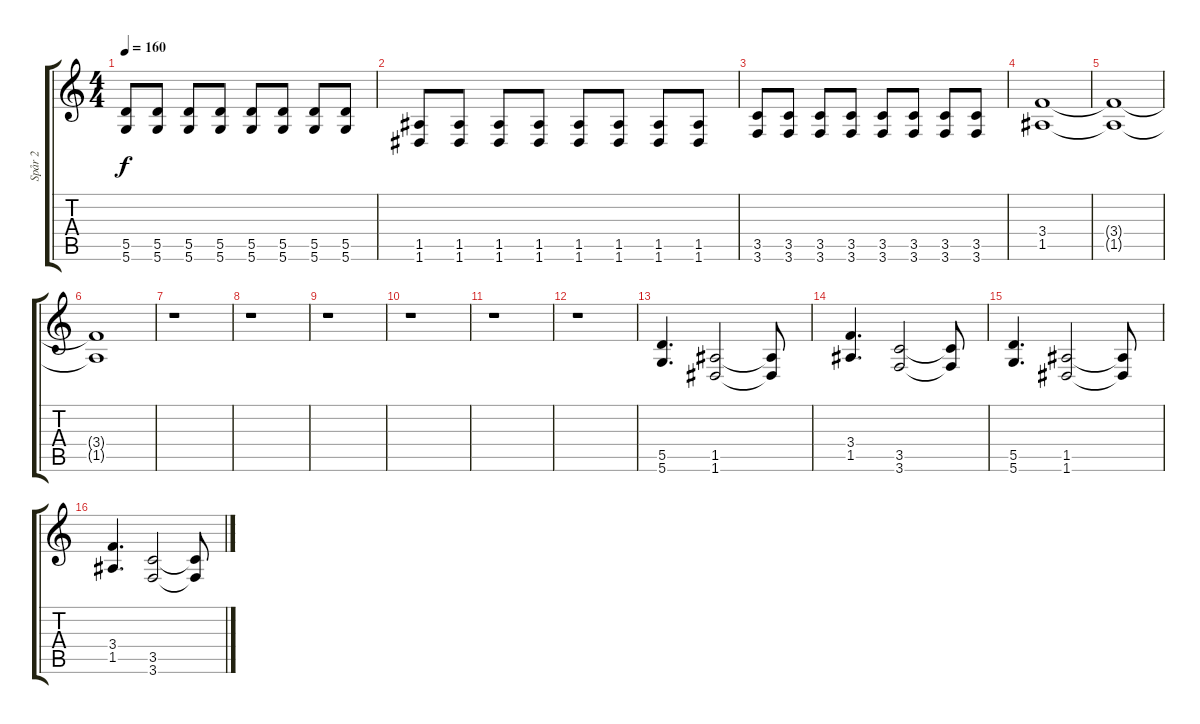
\track ("Spår 2" "Spår 2") {instrument overdrivenguitar}
\staff {score tabs}
\tuning (E4 B3 G3 D3 A2 D2) {hide}
\ts (4 4)
\tempo 160
\clef g2
\ks c
(5.5 5.6).8{dy f} (5.5 5.6).8 (5.5 5.6).8 (5.5 5.6).8 (5.5 5.6).8 (5.5 5.6).8 (5.5 5.6).8 (5.5 5.6).8 |
(1.5 1.6).8 (1.5 1.6).8 (1.5 1.6).8 (1.5 1.6).8 (1.5 1.6).8 (1.5 1.6).8 (1.5 1.6).8 (1.5 1.6).8 |
(3.5 3.6).8 (3.5 3.6).8 (3.5 3.6).8 (3.5 3.6).8 (3.5 3.6).8 (3.5 3.6).8 (3.5 3.6).8 (3.5 3.6).8 |
(3.4 1.5).1{volume 0 instrument overdrivenguitar} |
(3.4{t} 1.5{t}).1 |
(3.4{t} 1.5{t}).1 |
r.1{volume 13} |
r.1 |
r.1 |
r.1 |
r.1 |
r.1 |
(5.5 5.6).4{d} (1.5 1.6).2 (1.5{t} 1.6{t}).8 |
(3.4 1.5).4{d} (3.5 3.6).2 (3.5{t} 3.6{t}).8 |
(5.5 5.6).4{d} (1.5 1.6).2 (1.5{t} 1.6{t}).8 |
(3.4 1.5).4{d} (3.5 3.6).2 (3.5{t} 3.6{t}).8
